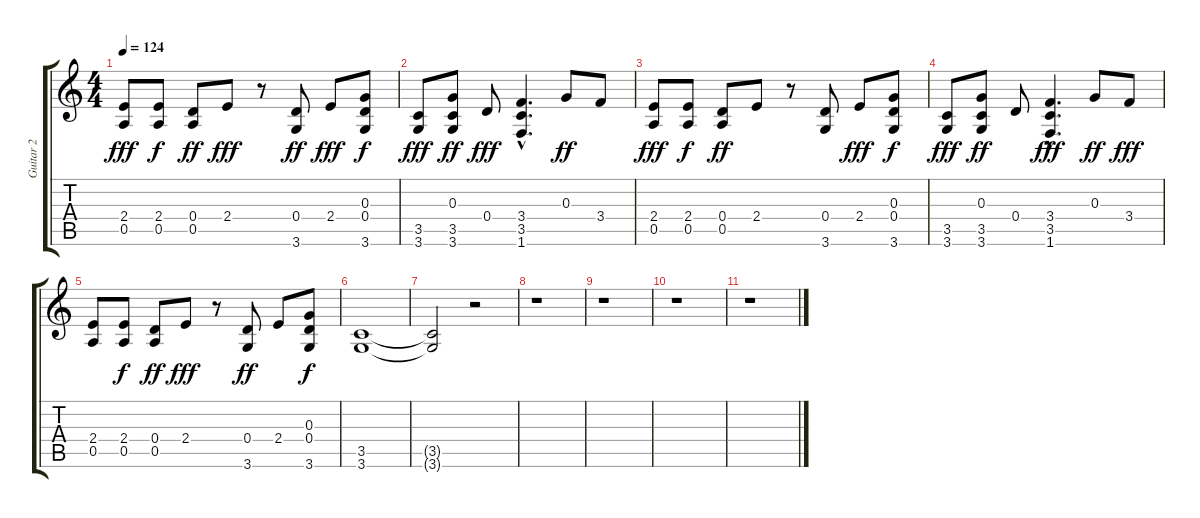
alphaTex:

\track ("Guitar 2" "Guitar 2") {instrument distortionguitar}
\staff {score tabs}
\tuning (E4 B3 G3 D3 A2 E2) {hide}
\ts (4 4)
\tempo 124
\clef g2
\ks c
(2.4 0.5).8{dy fff} (2.4 0.5).8{dy f} (0.4 0.5).8{dy ff} 2.4.8{dy fff} r.8 (0.4 3.6).8{dy ff} 2.4.8{dy fff} (0.3 0.4 3.6).8{dy f} |
(3.5 3.6).8{dy fff} (0.3 3.5 3.6).8{dy ff} 0.4.8{dy fff} (3.4{hac} 3.5{hac} 1.6{hac}).4{d} 0.3.8{dy ff} 3.4.8 |
(2.4 0.5).8{dy fff} (2.4 0.5).8{dy f} (0.4 0.5).8{dy ff} 2.4.8 r.8 (0.4 3.6).8 2.4.8{dy fff} (0.3 0.4 3.6).8{dy f} |
(3.5 3.6).8{dy fff} (0.3 3.5 3.6).8{dy ff} 0.4.8 (3.4{hac} 3.5{hac} 1.6{hac}).4{d dy fff} 0.3.8{dy ff} 3.4.8{dy fff} |
(2.4 0.5).8 (2.4 0.5).8{dy f} (0.4 0.5).8{dy ff} 2.4.8{dy fff} r.8 (0.4 3.6).8{dy ff} 2.4.8 (0.3 0.4 3.6).8{dy f} |
(3.5 3.6).1 |
(3.5{t} 3.6{t}).2 r.2 |
r.1 |
r.1 |
r.1 |
r.1
